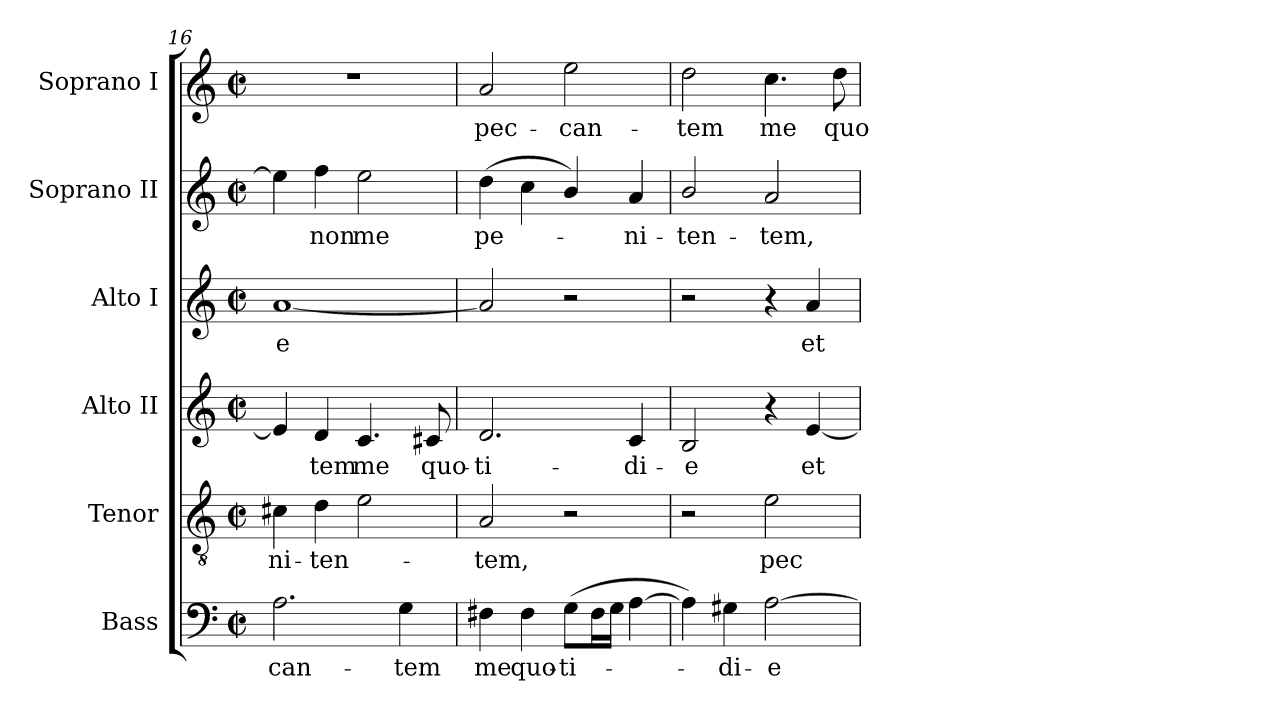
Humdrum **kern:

**kern	**text	**kern	**text	**kern	**text	**kern	**text	**kern	**text	**kern	**text
*part6	*part6	*part5	*part5	*part4	*part4	*part3	*part3	*part2	*part2	*part1	*part1
*staff6	*staff6	*staff5	*staff5	*staff4	*staff4	*staff3	*staff3	*staff2	*staff2	*staff1	*staff1
*I"Bass	*	*I"Tenor	*	*I"Alto II	*	*I"Alto I	*	*I"Soprano II	*	*I"Soprano I	*
*I'B.	*	*I'T.	*	*I'A2.	*	*I'A1.	*	*I'S2.	*	*I'S1.	*
*clefF4	*	*clefGv2	*	*clefG2	*	*clefG2	*	*clefG2	*	*clefG2	*
*	*	*ITrd7c12	*	*	*	*	*	*	*	*	*
*k[]	*	*k[]	*	*k[]	*	*k[]	*	*k[]	*	*k[]	*
*C:	*	*C:	*	*C:	*	*C:	*	*C:	*	*C:	*
*M2/2	*	*M2/2	*	*M2/2	*	*M2/2	*	*M2/2	*	*M2/2	*
*met(c|)	*	*met(c|)	*	*met(c|)	*	*met(c|)	*	*met(c|)	*	*met(c|)	*
=16	=16	=16	=16	=16	=16	=16	=16	=16	=16	=16	=16
!	!LO:LY:b:color=#000000	!	!	!	!	!	!	!	!	!	!
!	!	!	!LO:LY:b:color=#000000	!	!	!	!	!	!	!	!
!	!	!	!	!	!	!	!LO:LY:b:color=#000000	!	!	!	!
2.Ai\	-can-	4C#Xi\	-ni-	4ei/]	.	[1ai	-e	4eei\]	.	1r	.
!	!	!	!LO:LY:b:color=#000000	!	!	!	!	!	!	!	!
!	!	!	!	!	!LO:LY:b:color=#000000	!	!	!	!	!	!
!	!	!	!	!	!	!	!	!	!LO:LY:b:color=#000000	!	!
.	.	4Di\	-ten-	4di/	-tem	.	.	4ffi\	non	.	.
!	!	!	!	!	!LO:LY:b:color=#000000	!	!	!	!	!	!
!	!	!	!	!	!	!	!	!	!LO:LY:b:color=#000000	!	!
.	.	2Ei\	.	4.ci/	me	.	.	2eei\	me	.	.
!	!LO:LY:b:color=#000000	!	!	!	!	!	!	!	!	!	!
4Gi\	-tem	.	.	.	.	.	.	.	.	.	.
!	!	!	!	!	!LO:LY:b:color=#000000	!	!	!	!	!	!
.	.	.	.	8c#Xi/	quo-	.	.	.	.	.	.
!!LO:LB:g=z
=17	=17	=17	=17	=17	=17	=17	=17	=17	=17	=17	=17
!	!LO:LY:b:color=#000000	!	!	!	!	!	!	!	!	!	!
!	!	!	!LO:LY:b:color=#000000	!	!	!	!	!	!	!	!
!	!	!	!	!	!LO:LY:b:color=#000000	!	!	!	!	!	!
!	!	!	!	!	!	!	!	!	!LO:LY:b:color=#000000	!	!
!	!	!	!	!	!	!	!	!	!	!	!LO:LY:b:color=#000000
4F#Xi\	me	2AAi/	-tem,	2.di/	-ti-	2ai/]	.	(4ddi\	pe-	2ai/	pec-
!	!LO:LY:b:color=#000000	!	!	!	!	!	!	!	!	!	!
4F#i\	quo-	.	.	.	.	.	.	4cci\	.	.	.
!	!LO:LY:b:color=#000000	!	!	!	!	!	!	!	!	!	!
!	!	!	!	!	!	!	!	!	!	!	!LO:LY:b:color=#000000
(8Gi\L	-ti-	2r	.	.	.	2r	.	4bi/)	.	2eei\	-can-
16F#i\L	.	.	.	.	.	.	.	.	.	.	.
16Gi\JJ	.	.	.	.	.	.	.	.	.	.	.
!	!	!	!	!	!LO:LY:b:color=#000000	!	!	!	!	!	!
!	!	!	!	!	!	!	!	!	!LO:LY:b:color=#000000	!	!
[4Ai\	.	.	.	4ci/	-di-	.	.	4ai/	-ni-	.	.
=18	=18	=18	=18	=18	=18	=18	=18	=18	=18	=18	=18
!	!	!	!	!	!LO:LY:b:color=#000000	!	!	!	!	!	!
!	!	!	!	!	!	!	!	!	!LO:LY:b:color=#000000	!	!
!	!	!	!	!	!	!	!	!	!	!	!LO:LY:b:color=#000000
4Ai\])	.	2r	.	2Bi/	-e	2r	.	2bi/	-ten-	2ddi\	-tem
!	!LO:LY:b:color=#000000	!	!	!	!	!	!	!	!	!	!
4G#Xi\	-di-	.	.	.	.	.	.	.	.	.	.
!	!LO:LY:b:color=#000000	!	!	!	!	!	!	!	!	!	!
!	!	!	!LO:LY:b:color=#000000	!	!	!	!	!	!	!	!
!	!	!	!	!	!	!	!	!	!LO:LY:b:color=#000000	!	!
!	!	!	!	!	!	!	!	!	!	!	!LO:LY:b:color=#000000
[2Ai\	-e	2Ei\	pec-	4r	.	4r	.	2ai/	-tem,	4.cci\	me
!	!	!	!	!	!LO:LY:b:color=#000000	!	!	!	!	!	!
!	!	!	!	!	!	!	!LO:LY:b:color=#000000	!	!	!	!
.	.	.	.	[4ei/	et	4ai/	et	.	.	.	.
!	!	!	!	!	!	!	!	!	!	!	!LO:LY:b:color=#000000
.	.	.	.	.	.	.	.	.	.	8ddi\	quo-
=	=	=	=	=	=	=	=	=	=	=	=
*-	*-	*-	*-	*-	*-	*-	*-	*-	*-	*-	*-
